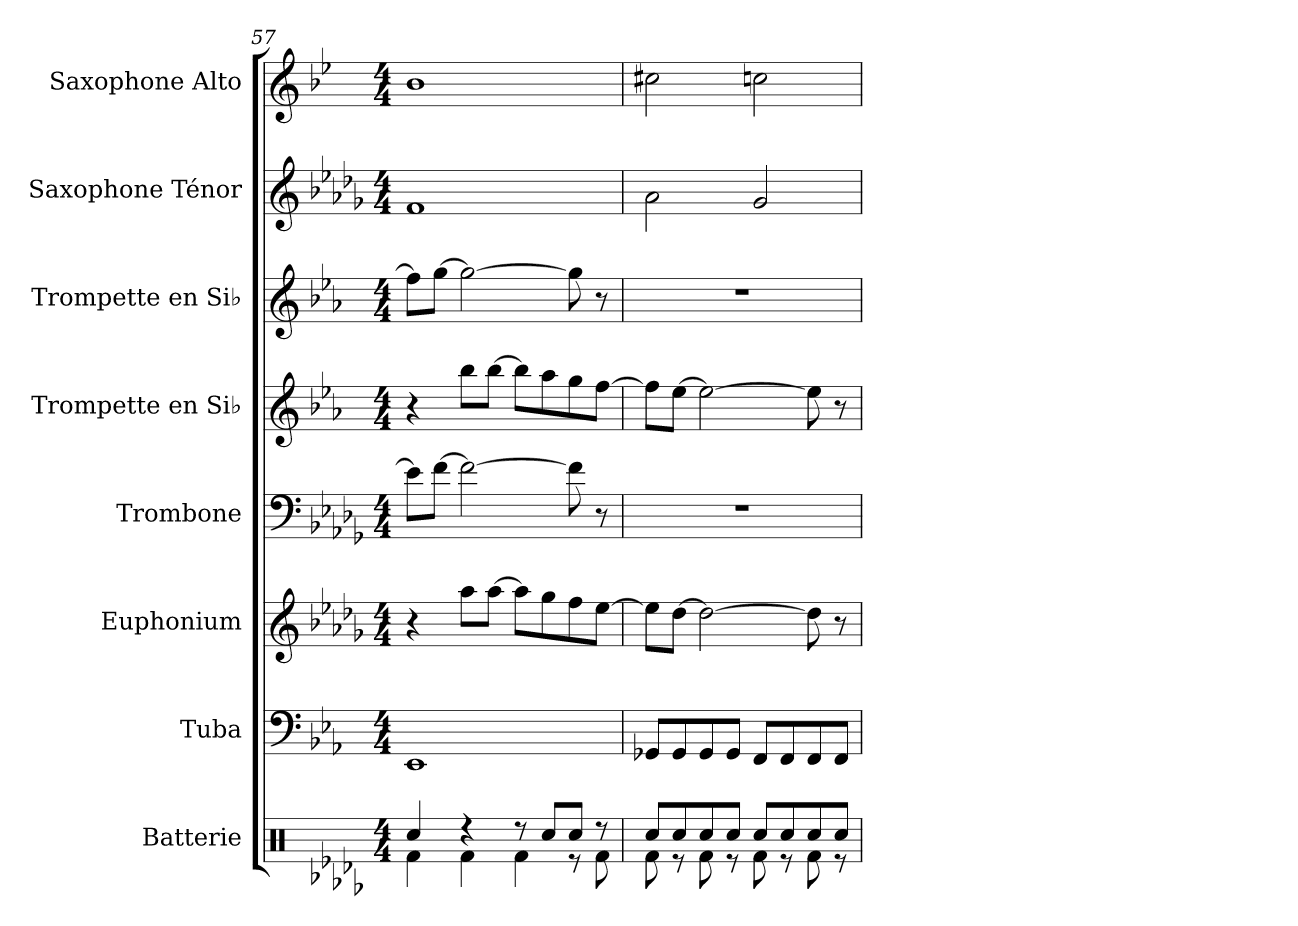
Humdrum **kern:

**kern	**kern	**kern	**kern	**kern	**kern	**kern	**kern
*part8	*part7	*part6	*part5	*part4	*part3	*part2	*part1
*staff8	*staff7	*staff6	*staff5	*staff4	*staff3	*staff2	*staff1
*I"Batterie	*I"Tuba	*I"Euphonium	*I"Trombone	*I"Trompette en Si♭	*I"Trompette en Si♭	*I"Saxophone Ténor	*I"Saxophone Alto
*I'Bat.	*I'Tba.	*I'Euph.	*I'Tbn.	*I'Tromp. Si♭	*I'Tromp. Si♭	*I'Sax. T.	*I'Sax. A.
*clefX	*clefF4	*clefG2	*clefF4	*clefG2	*clefG2	*clefG2	*clefG2
*	*ITrd1c2	*ITrd8c14	*	*ITrd1c2	*ITrd1c2	*ITrd8c14	*ITrd5c9
*k[b-e-a-d-g-]	*k[b-e-a-d-g-]	*k[b-e-a-d-g-]	*k[b-e-a-d-g-]	*k[b-e-a-d-g-]	*k[b-e-a-d-g-]	*k[b-e-a-d-g-]	*k[b-e-a-d-g-]
*M4/4	*M4/4	*M4/4	*M4/4	*M4/4	*M4/4	*M4/4	*M4/4
=57	=57	=57	=57	=57	=57	=57	=57
*^	*	*	*	*	*	*	*
4Rcc/	4Rf\	1DD-	4r	8e-\L]	4r	8ee-\L]	1F	1d-
.	.	.	.	[8f\J	.	[8ff\J	.	.
4r	4Rf\	.	8a-\L	2f\_	8aa-\L	2ff\_	.	.
.	.	.	[8a-\J	.	[8aa-\J	.	.	.
8r	4Rf\	.	8a-\L]	.	8aa-\L]	.	.	.
8Rcc/L	.	.	8g-\	.	8gg-\	.	.	.
8Rcc/J	8r	.	8f\	8f\]	8ff\	8ff\]	.	.
8r	8Rf\	.	[8e-\J	8r	[8ee-\J	8r	.	.
=58	=58	=58	=58	=58	=58	=58	=58	=58
8Rcc/L	8Rf\	8FF-X/L	8e-\L]	1r	8ee-\L]	1r	2A-\	2en\
8Rcc/	8r	8FF-/	[8d-\J	.	[8dd-\J	.	.	.
8Rcc/	8Rf\	8FF-/	2d-\_	.	2dd-\_	.	.	.
8Rcc/J	8r	8FF-/J	.	.	.	.	.	.
8Rcc/L	8Rf\	8EE-/L	.	.	.	.	2G-/	2e-X\
8Rcc/	8r	8EE-/	.	.	.	.	.	.
8Rcc/	8Rf\	8EE-/	8d-\]	.	8dd-\]	.	.	.
8Rcc/J	8r	8EE-/J	8r	.	8r	.	.	.
*v	*v	*	*	*	*	*	*	*
=	=	=	=	=	=	=	=
*-	*-	*-	*-	*-	*-	*-	*-
